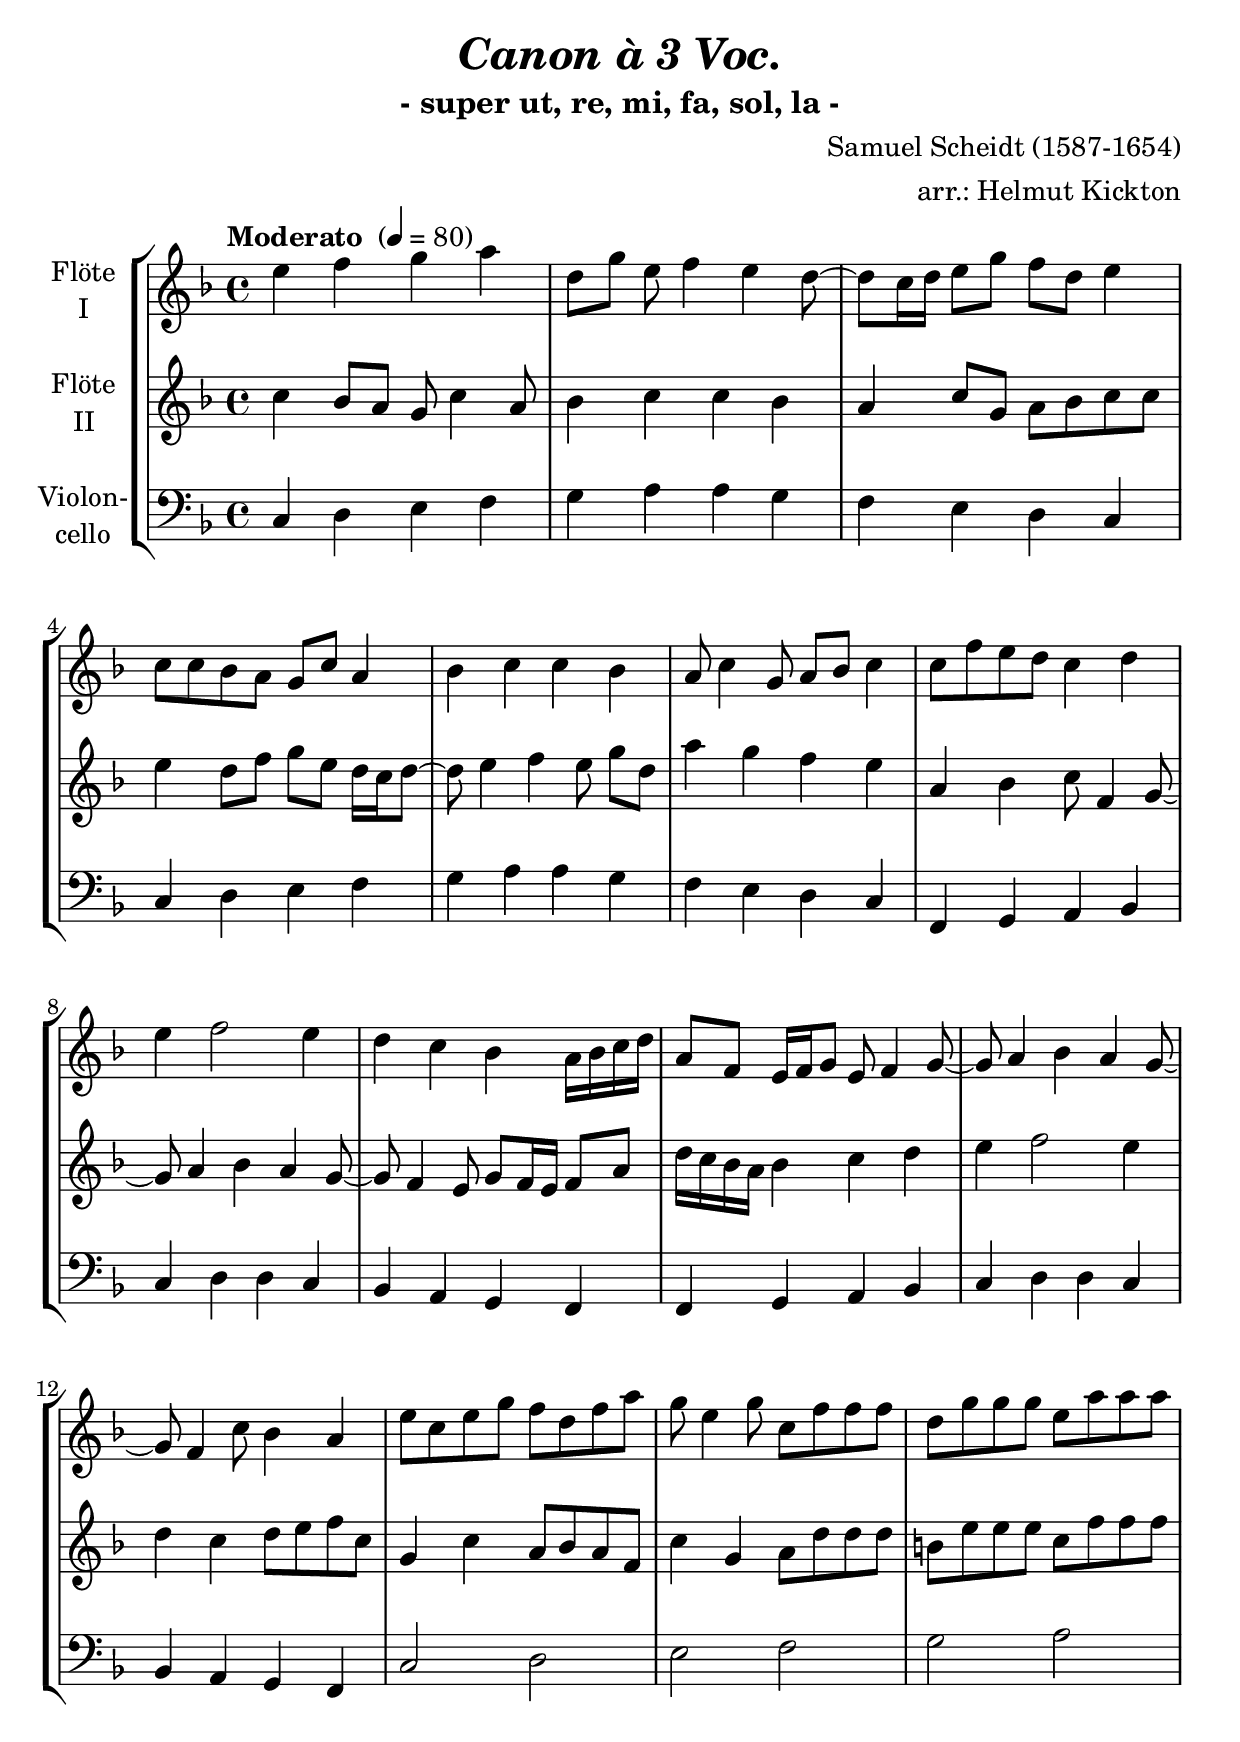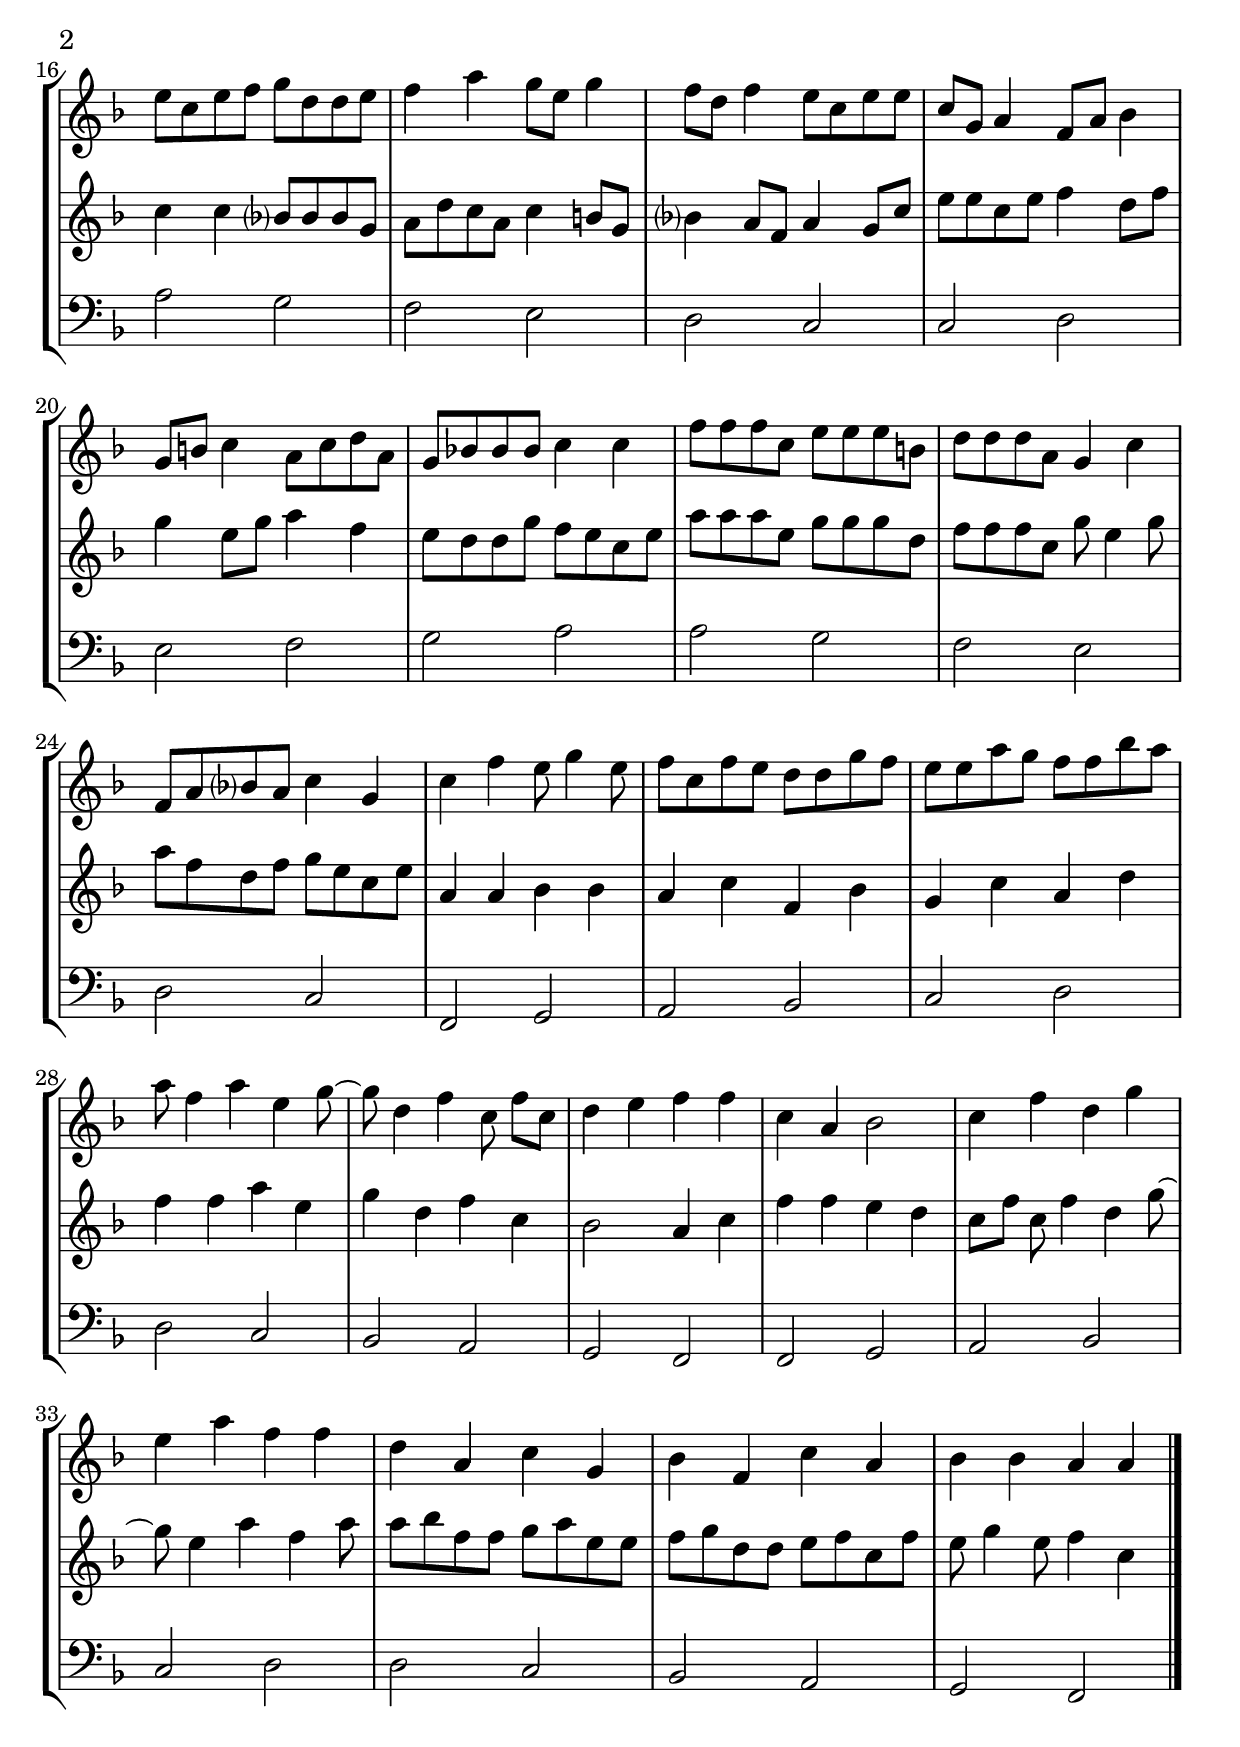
\version "2.18.2"
\include "deutsch.ly"

#(set-global-staff-size 24)

\header {
  title     = \markup \bold \italic "Canon à 3 Voc."
  subtitle  = "- super ut, re, mi, fa, sol, la -"
  composer  = "Samuel Scheidt (1587-1654)"
  arranger  = "arr.: Helmut Kickton"
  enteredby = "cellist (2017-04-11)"
%  piece     = ""
}

voiceconsts = {
  \key f \major
  \clef "treble"
  \time 4/4
  %\numericTimeSignature
  \compressFullBarRests
  %  \set tupletSpannerDuration = #(ly:make-moment 1 8)
  \tempo "Moderato " 4=80
}

mifl = "flute"
mihi = "clarinet"
mist = "string ensemble 1"
%miba = "drawbar organ"
miba = "bassoon"

va = \relative c'' {
  \voiceconsts

  e4 f g a
  d,8[ g] e f4 e d8~
  d c16 d e8 g f d e4
  c8 c b a g c a4
  b c c b

  a8 c4 g8 a b c4
  c8 f e d c4 d
  e f2 e4
  d c b a16 b c d

  a8 f e16 f g8 e f4 g8~
  g a4 b a g8~
  g f4 c'8 b4 a
  e'8 c e g f d f a

  g e4 g8 c, f f f
  d g g g e a a a
  e c e f g d d e
  f4 a g8 e g4

  f8 d f4 e8 c e e
  c g a4 f8 a b4
  g8 h c4 a8 c d a
  g b! b b c4 c

  f8 f f c e e e h
  d d d a g4 c
  f,8 a b? a c4 g
  c f e8 g4 e8
  f c f e d d g f

  e e a g f f b a
  a f4 a e g8~
  g d4 f c8 f[ c]
  d4 e f f
  c a b2
  c4 f d g

  e a f f
  d a c g
  b f c' a
  b b a a \bar "|."
}

vb = \relative c'' {
  \voiceconsts

  c4 b8 a g c4 a8
  b4 c c b
  a c8 g a b c c
  e4 d8 f g e d16 c d8~
  d e4 f e8 g[ d]

  a'4 g f e
  a, b c8 f,4 g8~
  g a4 b a g8~
  g f4 e8 g f16 e f8 a

  d16 c b a b4 c d
  e f2 e4
  d c d8 e f c
  g4 c a8 b a f

  c'4 g a8 d d d
  h e e e c f f f
  c4 c b?8 b b g
  a d c a c4 h8 g

  b?4 a8 f a4 g8 c
  e e c e f4 d8 f
  g4 e8 g a4 f
  e8 d d g f e c e

  a a a e g g g d
  f f f c g' e4 g8
  a f d f g e c e
  a,4 a b b
  a c f, b

  g c a d
  f f a e
  g d f c
  b2 a4 c
  f f e d
  c8[ f] c f4 d g8~

  g e4 a f a8
  a b f f g a e e
  f g d d e f c f
  e g4 e8 f4 c \bar "|."
}

vc = \relative c {
  \voiceconsts
  \clef "bass"

  c4 d e f
  g a a g
  f e d c
  c d e f
  g a a g

  f e d c
  f, g a b
  c d d c
  b a g f

  f g a b
  c d d c
  b a g f
  c'2 d

  e f
  g a
  a g
  f e

  d c
  c d
  e f
  g a
  
  a g
  f e
  d c
  f, g
  a b

  c d
  d c
  b a
  g f
  f g
  a b

  c d
  d c
  b a
  g f \bar "|."
}


music = \new StaffGroup <<
      \new Staff {
        \set Staff.midiInstrument = \mifl
        \set Staff.instrumentName = \markup \center-column { "Flöte" "I" }
        \transpose f f { \va }
      }

      \new Staff {
        \set Staff.midiInstrument = \mifl
        \set Staff.instrumentName = \markup \center-column { "Flöte" "II" }
        \transpose f f { \vb }
      }

      \new Staff {
        \set Staff.midiInstrument = \miba
        \set Staff.instrumentName = \markup \center-column { "Violon-" "cello" }
        \transpose f f { \vc }
      }
>>

\book {
  \score {
   \music
    \layout {}
  }

  \score {
    \unfoldRepeats \music

    \midi {
      \context {
        \Score
      }
    }
  }
}
